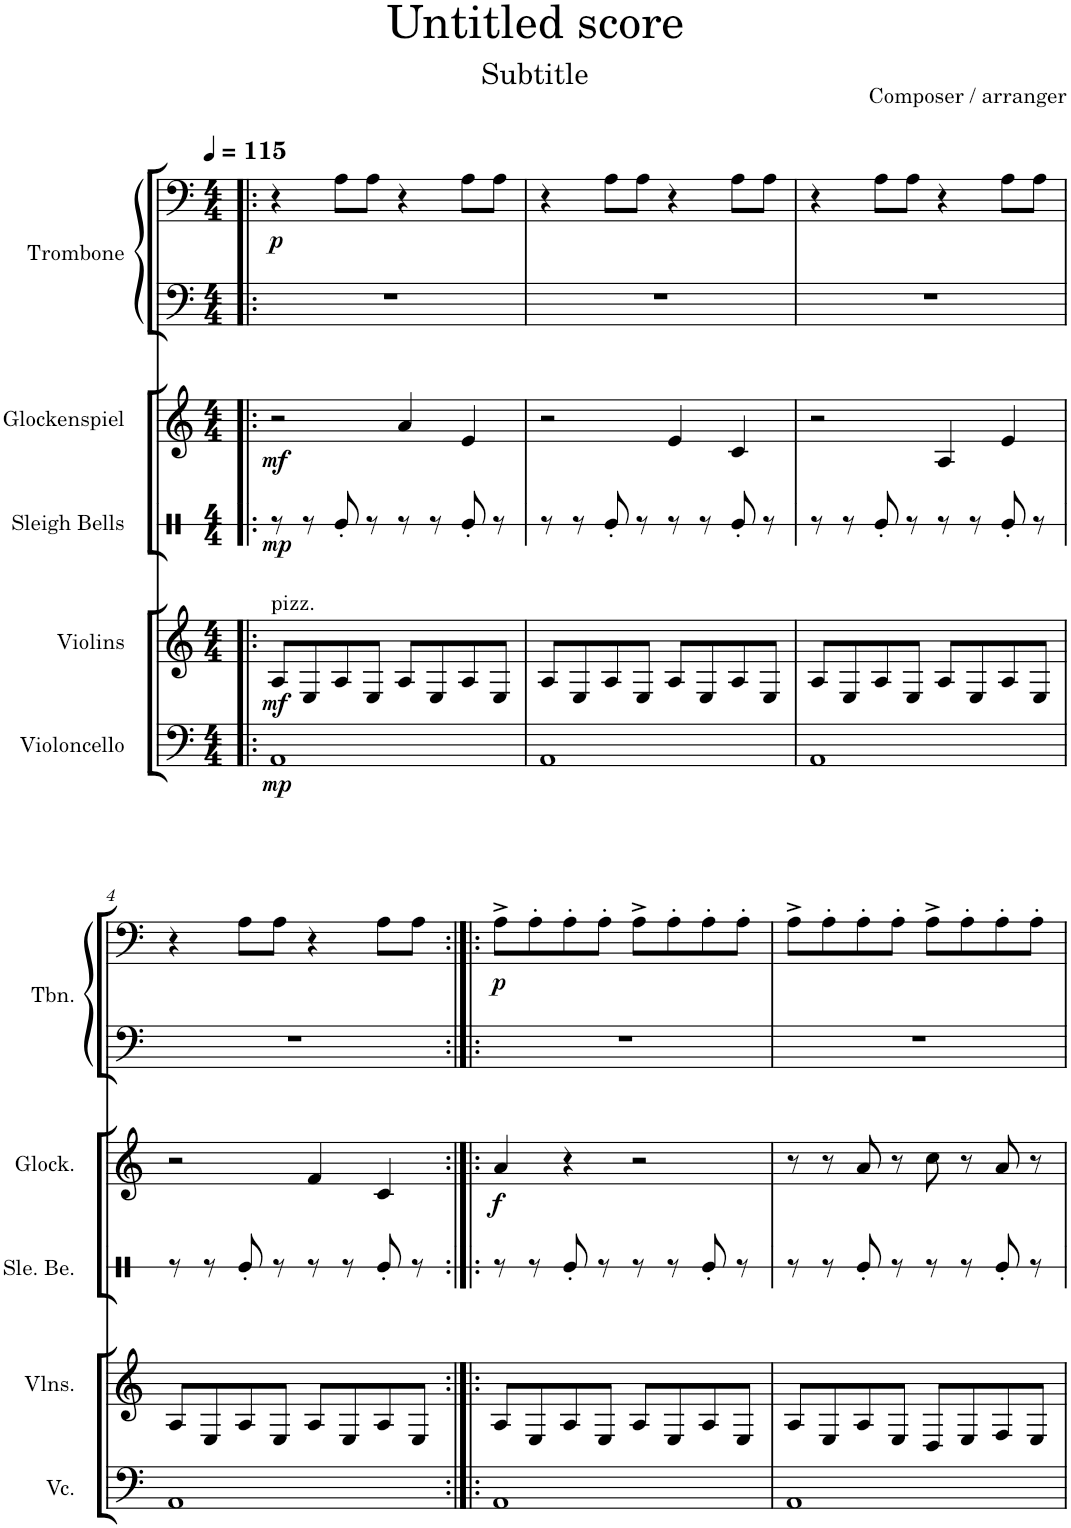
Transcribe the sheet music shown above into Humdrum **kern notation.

**kern	**dynam	**kern	**dynam	**kern	**dynam	**kern	**dynam	**kern	**kern	**dynam
*part5	*part5	*part4	*part4	*part3	*part3	*part2	*part2	*part1	*part1	*part1
*staff6	*staff6	*staff5	*staff5	*staff4	*staff4	*staff3	*staff3	*staff2	*staff1	*staff1/2
*I"Violoncello	*	*I"Violins	*	*I"Sleigh Bells	*	*I"Glockenspiel	*	*I"Trombone	*	*
*I'Vc.	*	*I'Vlns.	*	*I'Sle. Be.	*	*I'Glock.	*	*I'Tbn.	*	*
*	*	*	*	*stria1	*	*	*	*	*	*
*clefF4	*	*clefG2	*	*clefX	*	*clefG2	*	*clefF4	*clefF4	*
*	*	*	*	*	*	*Trd-14c-24	*	*	*	*
*k[]	*	*k[]	*	*k[]	*	*k[]	*	*k[]	*k[]	*
*M4/4	*	*M4/4	*	*M4/4	*	*M4/4	*	*M4/4	*M4/4	*
*MM115	*	*MM115	*	*MM115	*	*MM115	*	*MM115	*MM115	*
=1!|:	=1!|:	=1!|:	=1!|:	=1!|:	=1!|:	=1!|:	=1!|:	=1!|:	=1!|:	=1!|:
!	!	!LO:TX:a:t=pizz.	!	!	!	!	!	!	!	!
!	!LO:DY:b	!	!LO:DY:b	!	!LO:DY:b	!	!LO:DY:b	!	!	!LO:DY:b
1AA	mp	8A/L	mf	8r	mp	2r	mf	1r	4r	p
.	.	8E/	.	8r	.	.	.	.	.	.
.	.	8A/	.	8Re'/	.	.	.	.	8A\L	.
.	.	8E/J	.	8r	.	.	.	.	8A\J	.
.	.	8A/L	.	8r	.	4a/	.	.	4r	.
.	.	8E/	.	8r	.	.	.	.	.	.
.	.	8A/	.	8Re'/	.	4e/	.	.	8A\L	.
.	.	8E/J	.	8r	.	.	.	.	8A\J	.
=2	=2	=2	=2	=2	=2	=2	=2	=2	=2	=2
1AA	.	8A/L	.	8r	.	2r	.	1r	4r	.
.	.	8E/	.	8r	.	.	.	.	.	.
.	.	8A/	.	8Re'/	.	.	.	.	8A\L	.
.	.	8E/J	.	8r	.	.	.	.	8A\J	.
.	.	8A/L	.	8r	.	4e/	.	.	4r	.
.	.	8E/	.	8r	.	.	.	.	.	.
.	.	8A/	.	8Re'/	.	4c/	.	.	8A\L	.
.	.	8E/J	.	8r	.	.	.	.	8A\J	.
=3	=3	=3	=3	=3	=3	=3	=3	=3	=3	=3
1AA	.	8A/L	.	8r	.	2r	.	1r	4r	.
.	.	8E/	.	8r	.	.	.	.	.	.
.	.	8A/	.	8Re'/	.	.	.	.	8A\L	.
.	.	8E/J	.	8r	.	.	.	.	8A\J	.
.	.	8A/L	.	8r	.	4A/	.	.	4r	.
.	.	8E/	.	8r	.	.	.	.	.	.
.	.	8A/	.	8Re'/	.	4e/	.	.	8A\L	.
.	.	8E/J	.	8r	.	.	.	.	8A\J	.
!!LO:LB:g=z
=4	=4	=4	=4	=4	=4	=4	=4	=4	=4	=4
1AA	.	8A/L	.	8r	.	2r	.	1r	4r	.
.	.	8E/	.	8r	.	.	.	.	.	.
.	.	8A/	.	8Re'/	.	.	.	.	8A\L	.
.	.	8E/J	.	8r	.	.	.	.	8A\J	.
.	.	8A/L	.	8r	.	4f/	.	.	4r	.
.	.	8E/	.	8r	.	.	.	.	.	.
.	.	8A/	.	8Re'/	.	4c/	.	.	8A\L	.
.	.	8E/J	.	8r	.	.	.	.	8A\J	.
=5:|!|:	=5:|!|:	=5:|!|:	=5:|!|:	=5:|!|:	=5:|!|:	=5:|!|:	=5:|!|:	=5:|!|:	=5:|!|:	=5:|!|:
!	!	!	!	!	!	!	!LO:DY:b	!	!	!LO:DY:b
1AA	.	8A/L	.	8r	.	4a/	f	1r	8A^\L	p
.	.	8E/	.	8r	.	.	.	.	8A'\	.
.	.	8A/	.	8Re'/	.	4r	.	.	8A'\	.
.	.	8E/J	.	8r	.	.	.	.	8A'\J	.
.	.	8A/L	.	8r	.	2r	.	.	8A^\L	.
.	.	8E/	.	8r	.	.	.	.	8A'\	.
.	.	8A/	.	8Re'/	.	.	.	.	8A'\	.
.	.	8E/J	.	8r	.	.	.	.	8A'\J	.
=6	=6	=6	=6	=6	=6	=6	=6	=6	=6	=6
1AA	.	8A/L	.	8r	.	8r	.	1r	8A^\L	.
.	.	8E/	.	8r	.	8r	.	.	8A'\	.
.	.	8A/	.	8Re'/	.	8a/	.	.	8A'\	.
.	.	8E/J	.	8r	.	8r	.	.	8A'\J	.
.	.	8D/L	.	8r	.	8cc\	.	.	8A^\L	.
.	.	8E/	.	8r	.	8r	.	.	8A'\	.
.	.	8F/	.	8Re'/	.	8a/	.	.	8A'\	.
.	.	8E/J	.	8r	.	8r	.	.	8A'\J	.
=	=	=	=	=	=	=	=	=	=	=
*-	*-	*-	*-	*-	*-	*-	*-	*-	*-	*-
